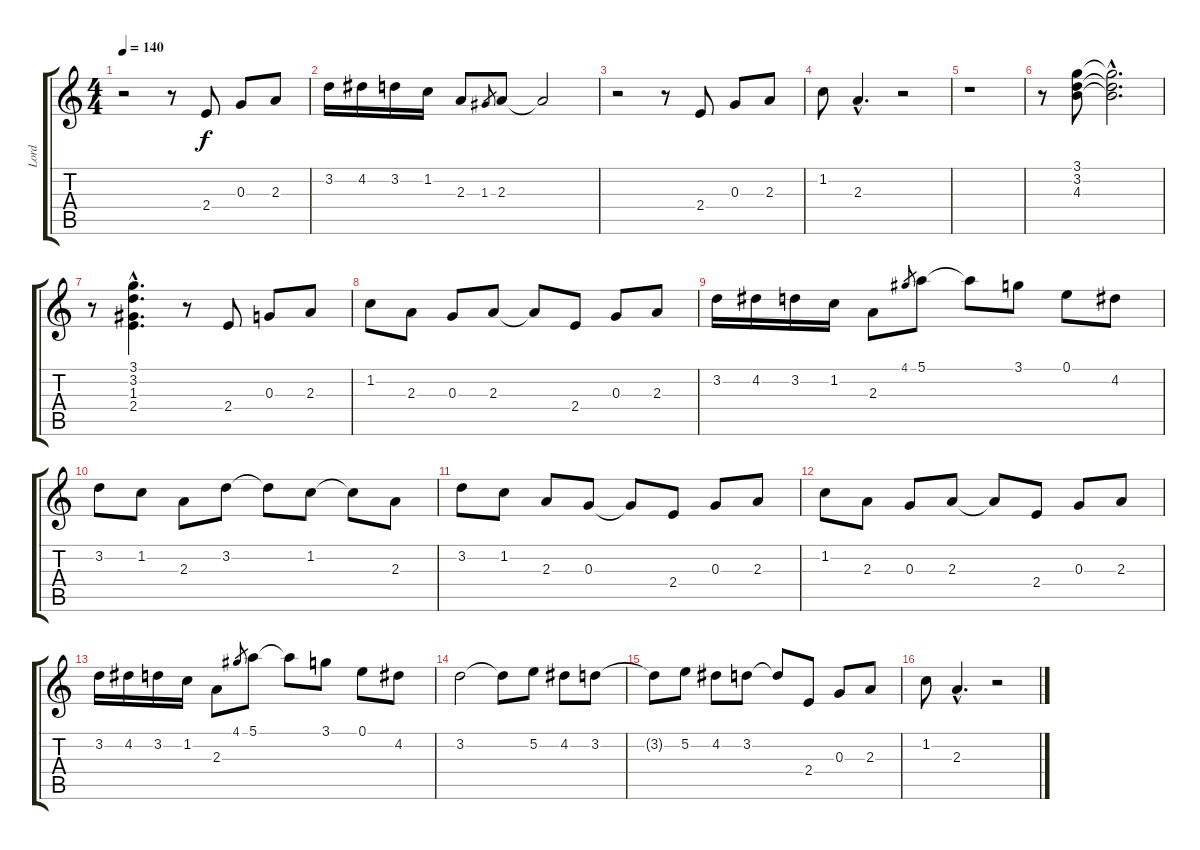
\track ("Lord" "Lord") {instrument rockorgan}
\staff {score tabs}
\tuning (E5 B4 G4 D4 A3 E3) {hide}
\ts (4 4)
\tempo 140
\clef g2
\ks c
r.2{dy f} r.8 2.4.8 0.3.8 2.3.8 |
3.2.16 4.2.16 3.2.16 1.2.16 2.3.8 1.3.8{gr} 2.3.8 2.3{t}.2 |
r.2 r.8 2.4.8 0.3.8 2.3.8 |
1.2.8 2.3{hac}.4{d} r.2 |
r.1 |
r.8 (3.1 3.2 4.3).8 (3.1{hac t} 3.2{hac t} 4.3{hac t}).2{d} |
r.8 (3.1{hac} 3.2{hac} 1.3{hac} 2.4{hac}).4{d} r.8 2.4.8 0.3.8 2.3.8 |
1.2.8 2.3.8 0.3.8 2.3.8 2.3{t}.8 2.4.8 0.3.8 2.3.8 |
3.2.16 4.2.16 3.2.16 1.2.16 2.3.8 4.1.8{gr} 5.1.8 5.1{t}.8 3.1.8 0.1.8 4.2.8 |
3.2.8 1.2.8 2.3.8 3.2.8 3.2{t}.8 1.2.8 1.2{t}.8 2.3.8 |
3.2.8 1.2.8 2.3.8 0.3.8 0.3{t}.8 2.4.8 0.3.8 2.3.8 |
1.2.8 2.3.8 0.3.8 2.3.8 2.3{t}.8 2.4.8 0.3.8 2.3.8 |
3.2.16 4.2.16 3.2.16 1.2.16 2.3.8 4.1.8{gr} 5.1.8 5.1{t}.8 3.1.8 0.1.8 4.2.8 |
3.2.2 3.2{t}.8 5.2.8 4.2.8 3.2.8 |
3.2{t}.8 5.2.8 4.2.8 3.2.8 3.2{t}.8 2.4.8 0.3.8 2.3.8 |
1.2.8 2.3{hac}.4{d} r.2
